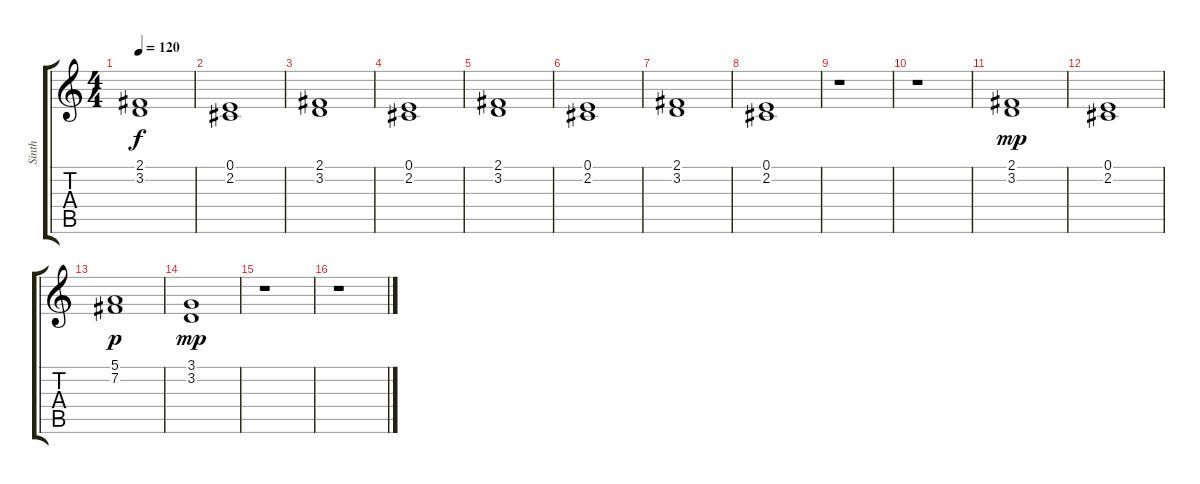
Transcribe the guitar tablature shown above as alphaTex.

\track ("Sinth" "Sinth") {instrument pad2warm}
\staff {score tabs}
\tuning (E4 B3 G3 D3 A2 E2) {hide}
\ts (4 4)
\tempo 120
\clef g2
\ks c
(2.1 3.2).1{dy f} |
(0.1 2.2).1 |
(2.1 3.2).1 |
(0.1 2.2).1 |
(2.1 3.2).1 |
(0.1 2.2).1 |
(2.1 3.2).1 |
(0.1 2.2).1 |
r.1 |
r.1 |
(2.1 3.2).1{dy mp} |
(0.1 2.2).1 |
(5.1 7.2).1{dy p} |
(3.1 3.2).1{dy mp} |
r.1 |
r.1
